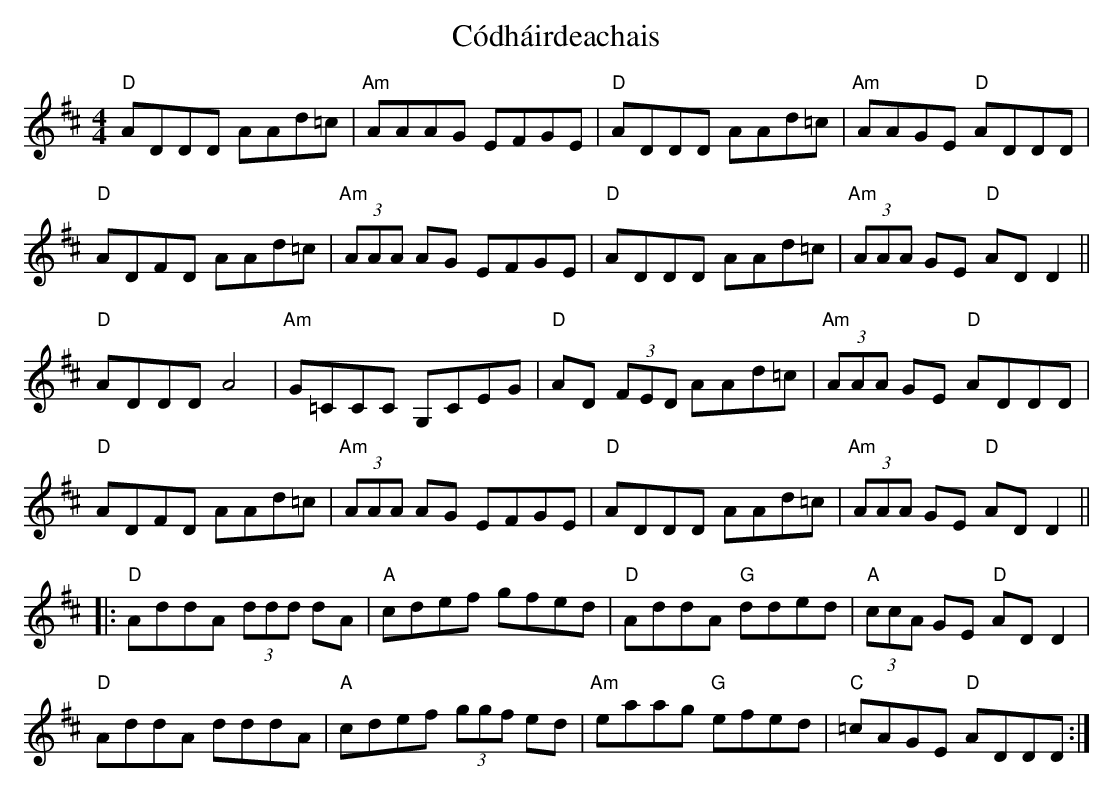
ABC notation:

X:1
T: Códháirdeachais
M: 4/4
L: 1/8
K: Dmaj
"D"ADDD AAd=c | "Am"AAAG EFGE | "D"ADDD AAd=c | "Am"AAGE "D"ADDD |
"D"ADFD AAd=c | "Am"(3AAA AG EFGE | "D"ADDD AAd=c | "Am"(3AAA GE "D"AD D2 ||
"D"ADDD A4 | "Am"G=CCC G,CEG | "D"AD (3FED AAd=c | "Am"(3AAA GE "D"ADDD |
"D"ADFD AAd=c | "Am"(3AAA AG EFGE | "D"ADDD AAd=c | "Am"(3AAA GE "D"AD D2 ||
|: "D"AddA (3ddd dA | "A"cdef gfed | "D"AddA "G"dded | "A"(3ccA GE "D"AD D2 |
"D"AddA dddA | "A"cdef (3ggf ed | "Am"eaag "G "efed | "C"=cAGE "D"ADDD :|
